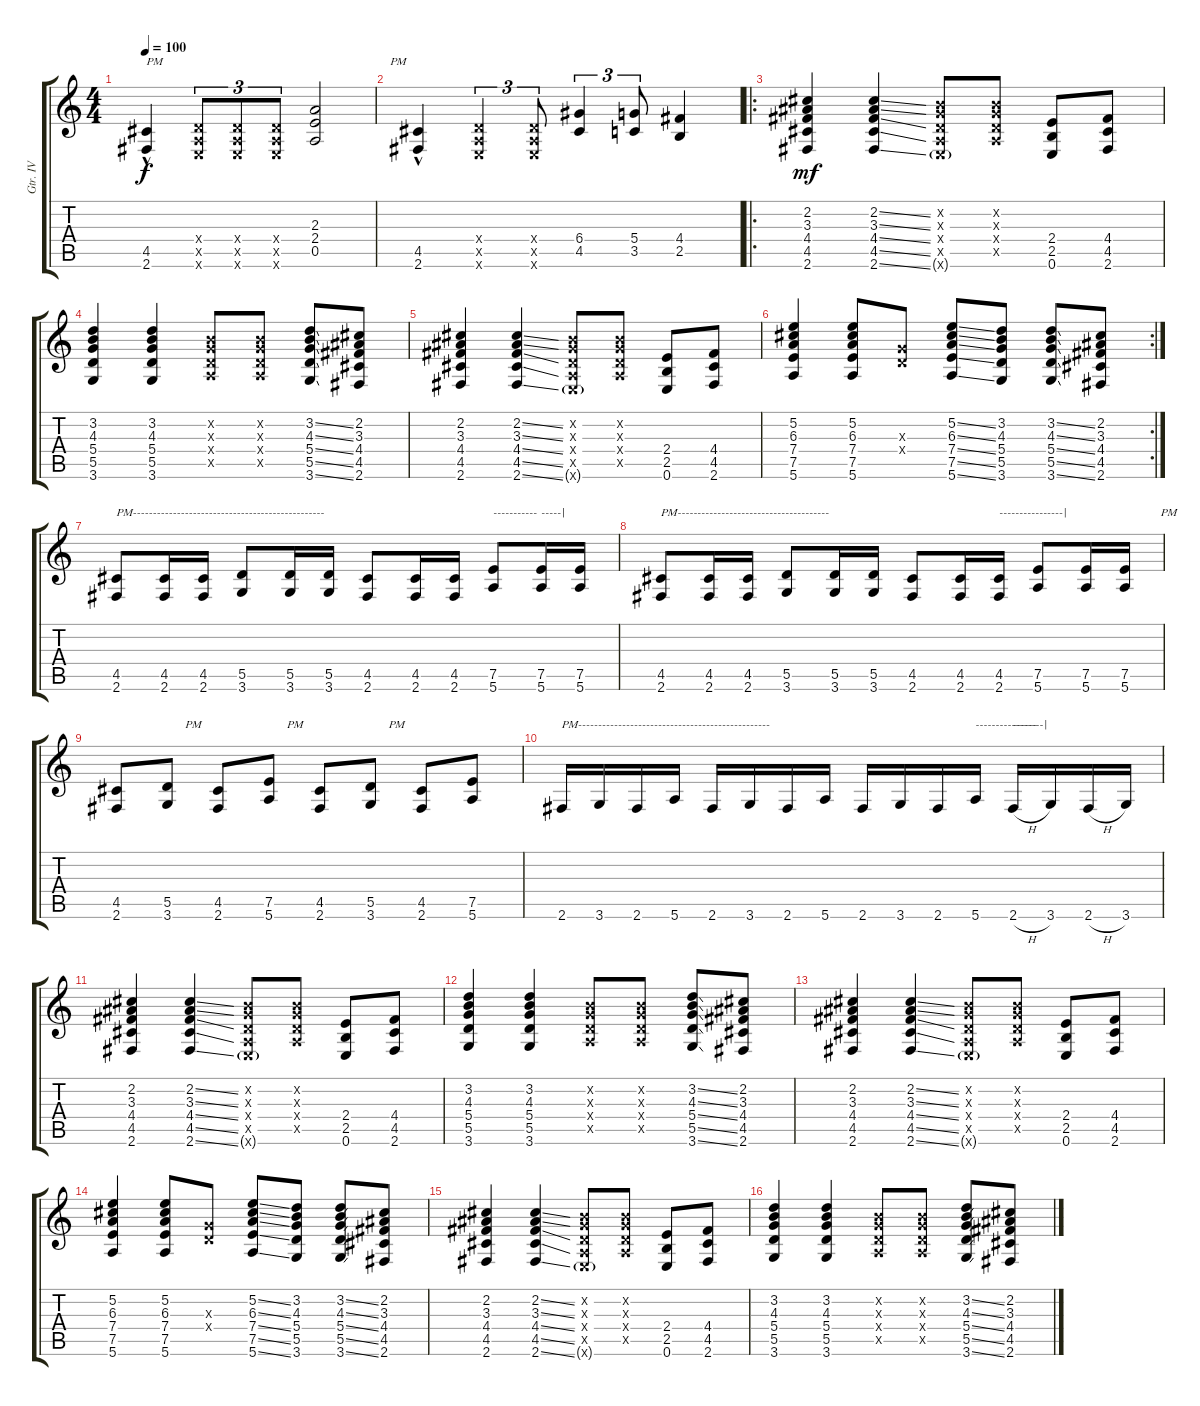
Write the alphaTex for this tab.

\track ("Gtr. IV" "Gtr. IV") {instrument distortionguitar}
\staff {score tabs}
\tuning (E4 B3 G3 D3 A2 E2) {hide}
\ts (4 4)
\tempo 100
\clef g2
\ks c
(4.5 2.6{hac}).4{txt "PM" dy f instrument overdrivenguitar} (0.4{x} 0.5{x} 0.6{x}).8{tu (3 2) instrument distortionguitar} (0.4{x} 0.5{x} 0.6{x}).8{tu (3 2)} (0.4{x} 0.5{x} 0.6{x}).8{tu (3 2)} (2.3 2.4 0.5).2{txt "                         PM"} |
(4.5 2.6{hac}).4{instrument overdrivenguitar} (0.4{x} 0.5{x} 0.6{x}).4{tu (3 2) instrument distortionguitar} (0.4{x} 0.5{x} 0.6{x}).8{tu (3 2)} (6.4 4.5).4{tu (3 2)} (5.4 3.5).8{tu (3 2)} (4.4 2.5).4 |
\ro
(2.2 3.3 4.4 4.5 2.6).4{dy mf instrument distortionguitar} (2.2{ss} 3.3{ss} 4.4{ss} 4.5{ss} 2.6{ss}).4 (0.2{x} 0.3{x} 0.4{x} 0.5{x} 0.6{g x}).8 (0.2{x} 0.3{x} 0.4{x} 0.5{x}).8 (2.4 2.5 0.6).8 (4.4 4.5 2.6).8 |
(3.2 4.3 5.4 5.5 3.6).4 (3.2 4.3 5.4 5.5 3.6).4 (0.2{x} 0.3{x} 0.4{x} 0.5{x}).8 (0.2{x} 0.3{x} 0.4{x} 0.5{x}).8 (3.2{ss} 4.3{ss} 5.4{ss} 5.5{ss} 3.6{ss}).8 (2.2 3.3 4.4 4.5 2.6).8 |
(2.2 3.3 4.4 4.5 2.6).4 (2.2{ss} 3.3{ss} 4.4{ss} 4.5{ss} 2.6{ss}).4 (0.2{x} 0.3{x} 0.4{x} 0.5{x} 0.6{g x}).8 (0.2{x} 0.3{x} 0.4{x} 0.5{x}).8 (2.4 2.5 0.6).8 (4.4 4.5 2.6).8 |
\rc 2
(5.2 6.3 7.4 7.5 5.6).4 (5.2 6.3 7.4 7.5 5.6).8 (0.3{x} 0.4{x}).8 (5.2{ss} 6.3{ss} 7.4{ss} 7.5{ss} 5.6{ss}).8 (3.2 4.3 5.4 5.5 3.6).8 (3.2{ss} 4.3{ss} 5.4{ss} 5.5{ss} 3.6{ss}).8 (2.2 3.3 4.4 4.5 2.6).8 |
(4.5 2.6).8{txt "PM------------------------------------------------" instrument overdrivenguitar} (4.5 2.6).16 (4.5 2.6).16 (5.5 3.6).8 (5.5 3.6).16 (5.5 3.6).16 (4.5 2.6).8{instrument overdrivenguitar} (4.5 2.6).16 (4.5 2.6).16 (7.5 5.6).8{txt "-----------"} (7.5 5.6).16{txt "-----|"} (7.5 5.6).16 |
(4.5 2.6).8{txt "PM--------------------------------------" instrument overdrivenguitar} (4.5 2.6).16 (4.5 2.6).16 (5.5 3.6).8 (5.5 3.6).16 (5.5 3.6).16 (4.5 2.6).8{instrument overdrivenguitar} (4.5 2.6).16 (4.5 2.6).16{txt "----------------|"} (7.5 5.6).8 (7.5 5.6).16 (7.5 5.6).16{txt "            PM"} |
(4.5 2.6).8{instrument overdrivenguitar} (5.5 3.6).8{txt "      PM" instrument distortionguitar} (4.5 2.6).8{instrument overdrivenguitar} (7.5 5.6).8{txt "      PM" instrument distortionguitar} (4.5 2.6).8{instrument overdrivenguitar} (5.5 3.6).8{txt "      PM" instrument distortionguitar} (4.5 2.6).8{instrument overdrivenguitar} (7.5 5.6).8{instrument distortionguitar} |
2.6.16{txt "PM------------------------------------------------" instrument overdrivenguitar} 3.6.16 2.6.16 5.6.16 2.6.16{instrument overdrivenguitar} 3.6.16 2.6.16 5.6.16 2.6.16{instrument overdrivenguitar} 3.6.16 2.6.16 5.6.16{txt "-----------------|"} 2.6{h}.16{txt "------"} 3.6.16 2.6{h}.16 3.6.16 |
(2.2 3.3 4.4 4.5 2.6).4{instrument distortionguitar} (2.2{ss} 3.3{ss} 4.4{ss} 4.5{ss} 2.6{ss}).4 (0.2{x} 0.3{x} 0.4{x} 0.5{x} 0.6{g x}).8 (0.2{x} 0.3{x} 0.4{x} 0.5{x}).8 (2.4 2.5 0.6).8 (4.4 4.5 2.6).8 |
(3.2 4.3 5.4 5.5 3.6).4 (3.2 4.3 5.4 5.5 3.6).4 (0.2{x} 0.3{x} 0.4{x} 0.5{x}).8 (0.2{x} 0.3{x} 0.4{x} 0.5{x}).8 (3.2{ss} 4.3{ss} 5.4{ss} 5.5{ss} 3.6{ss}).8 (2.2 3.3 4.4 4.5 2.6).8 |
(2.2 3.3 4.4 4.5 2.6).4 (2.2{ss} 3.3{ss} 4.4{ss} 4.5{ss} 2.6{ss}).4 (0.2{x} 0.3{x} 0.4{x} 0.5{x} 0.6{g x}).8 (0.2{x} 0.3{x} 0.4{x} 0.5{x}).8 (2.4 2.5 0.6).8 (4.4 4.5 2.6).8 |
(5.2 6.3 7.4 7.5 5.6).4 (5.2 6.3 7.4 7.5 5.6).8 (0.3{x} 0.4{x}).8 (5.2{ss} 6.3{ss} 7.4{ss} 7.5{ss} 5.6{ss}).8 (3.2 4.3 5.4 5.5 3.6).8 (3.2{ss} 4.3{ss} 5.4{ss} 5.5{ss} 3.6{ss}).8 (2.2 3.3 4.4 4.5 2.6).8 |
(2.2 3.3 4.4 4.5 2.6).4{instrument distortionguitar} (2.2{ss} 3.3{ss} 4.4{ss} 4.5{ss} 2.6{ss}).4 (0.2{x} 0.3{x} 0.4{x} 0.5{x} 0.6{g x}).8 (0.2{x} 0.3{x} 0.4{x} 0.5{x}).8 (2.4 2.5 0.6).8 (4.4 4.5 2.6).8 |
(3.2 4.3 5.4 5.5 3.6).4 (3.2 4.3 5.4 5.5 3.6).4 (0.2{x} 0.3{x} 0.4{x} 0.5{x}).8 (0.2{x} 0.3{x} 0.4{x} 0.5{x}).8 (3.2{ss} 4.3{ss} 5.4{ss} 5.5{ss} 3.6{ss}).8 (2.2 3.3 4.4 4.5 2.6).8
